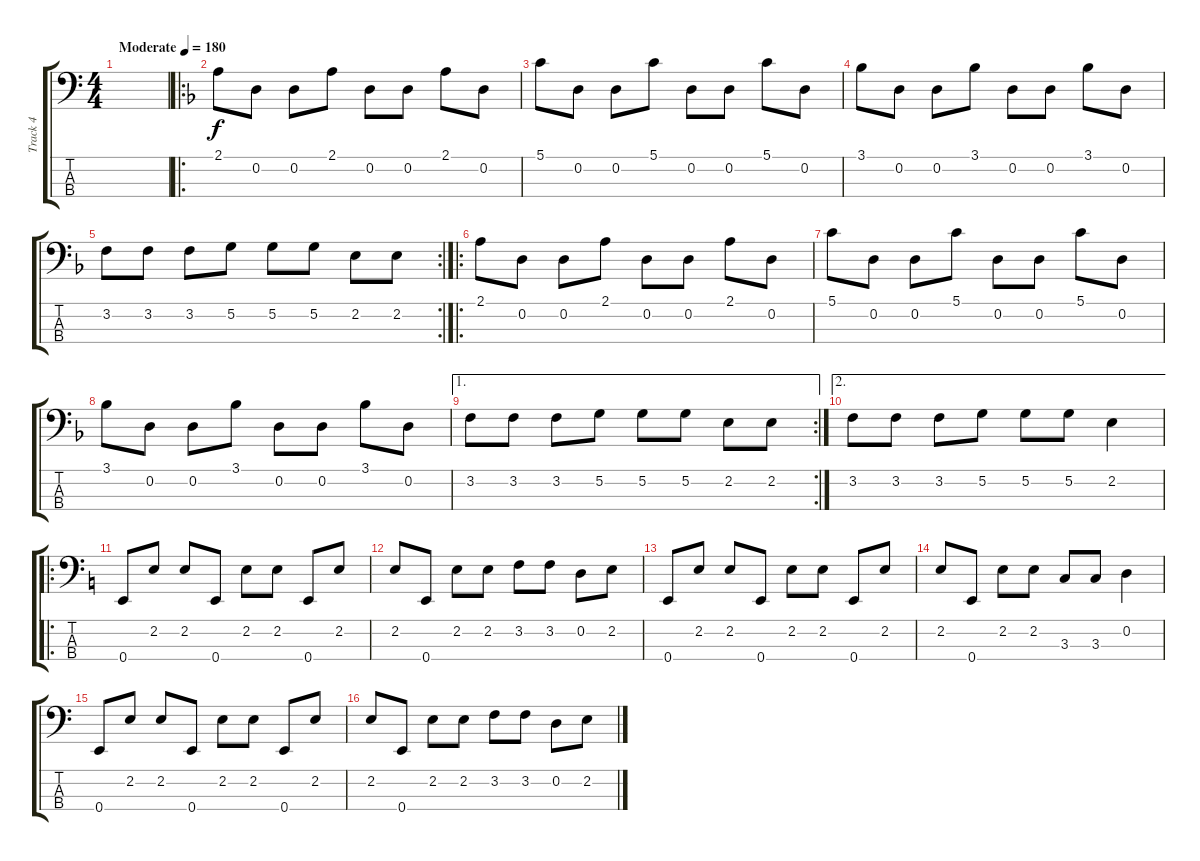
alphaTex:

\track ("Track 4" "Track 4") {instrument electricbassfinger}
\staff {score tabs}
\tuning (G2 D2 A1 E1) {hide}
\ts (4 4)
\tempo (180 "Moderate")
\clef f4
\ks c
|
\ro
\ks f
2.1.8 0.2.8 0.2.8 2.1.8 0.2.8 0.2.8 2.1.8 0.2.8 |
5.1.8 0.2.8 0.2.8 5.1.8 0.2.8 0.2.8 5.1.8 0.2.8 |
3.1.8 0.2.8 0.2.8 3.1.8 0.2.8 0.2.8 3.1.8 0.2.8 |
\rc 2
3.2.8 3.2.8 3.2.8 5.2.8 5.2.8 5.2.8 2.2.8 2.2.8 |
\ro
2.1.8 0.2.8 0.2.8 2.1.8 0.2.8 0.2.8 2.1.8 0.2.8 |
5.1.8 0.2.8 0.2.8 5.1.8 0.2.8 0.2.8 5.1.8 0.2.8 |
3.1.8 0.2.8 0.2.8 3.1.8 0.2.8 0.2.8 3.1.8 0.2.8 |
\ae 1
\rc 2
3.2.8 3.2.8 3.2.8 5.2.8 5.2.8 5.2.8 2.2.8 2.2.8 |
\ae 2
3.2.8 3.2.8 3.2.8 5.2.8 5.2.8 5.2.8 2.2.4 |
\ro
\ks c
0.4.8 2.2.8 2.2.8 0.4.8 2.2.8 2.2.8 0.4.8 2.2.8 |
2.2.8 0.4.8 2.2.8 2.2.8 3.2.8 3.2.8 0.2.8 2.2.8 |
0.4.8 2.2.8 2.2.8 0.4.8 2.2.8 2.2.8 0.4.8 2.2.8 |
2.2.8 0.4.8 2.2.8 2.2.8 3.3.8 3.3.8 0.2.4 |
0.4.8 2.2.8 2.2.8 0.4.8 2.2.8 2.2.8 0.4.8 2.2.8 |
2.2.8 0.4.8 2.2.8 2.2.8 3.2.8 3.2.8 0.2.8 2.2.8
